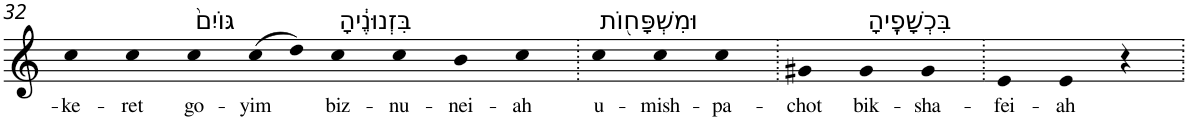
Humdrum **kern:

**kern	**text
*part1	*part1
*staff1	*staff1
*I"Piano	*
*I'Pno	*
!!LO:PB:g=z
*clefG2	*
*k[]	*
=32	=32
!	!LO:LY:b
4cc	-ke-
!	!LO:LY:b
4cc	-ret
!LO:TX:a:t=גּוֹיִם֙	!
!	!LO:LY:b
4cc	go-
!	!LO:LY:b
(>8cc	-yim
8dd)	.
!LO:TX:a:t=בִּזְנוּנֶ֔יהָ	!
!	!LO:LY:b
4cc	biz-
!	!LO:LY:b
4cc	-nu-
!	!LO:LY:b
4b	-nei-
!	!LO:LY:b
4cc	-ah
=33.	=33.
!LO:TX:a:t=וּמִשְׁפָּח֖וֹת	!
!	!LO:LY:b
4cc	u-
!	!LO:LY:b
4cc	-mish-
!	!LO:LY:b
4cc	-pa-
=34.	=34.
!	!LO:LY:b
4g#X	-chot
!LO:TX:a:t=בִּכְשָׁפֶֽיהָ	!
!	!LO:LY:b
4g#	bik-
!	!LO:LY:b
4g#	-sha-
=35.	=35.
!	!LO:LY:b
4e	-fei-
!	!LO:LY:b
4e	-ah
4r	.
=.	=.
*-	*-
